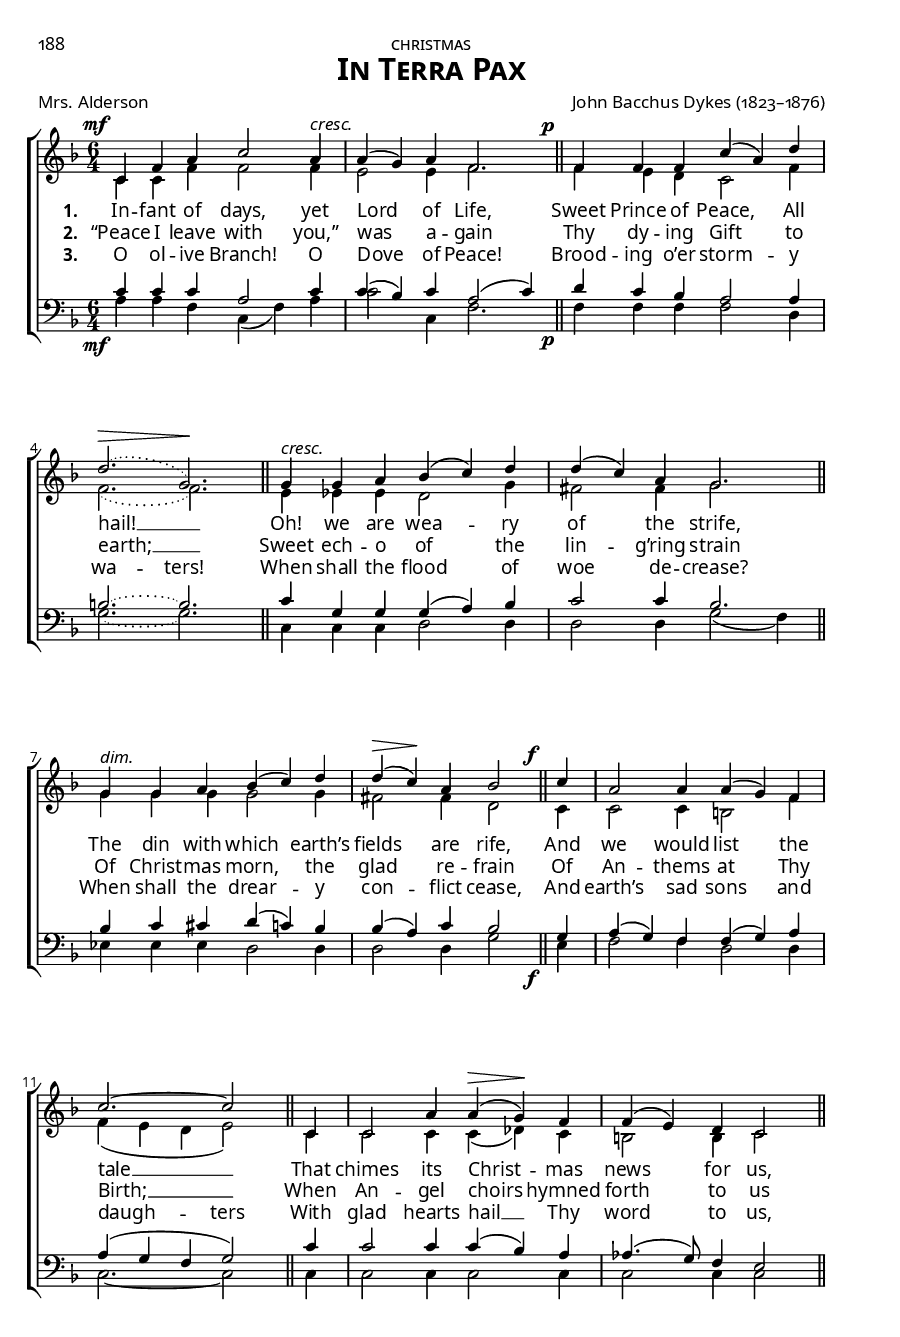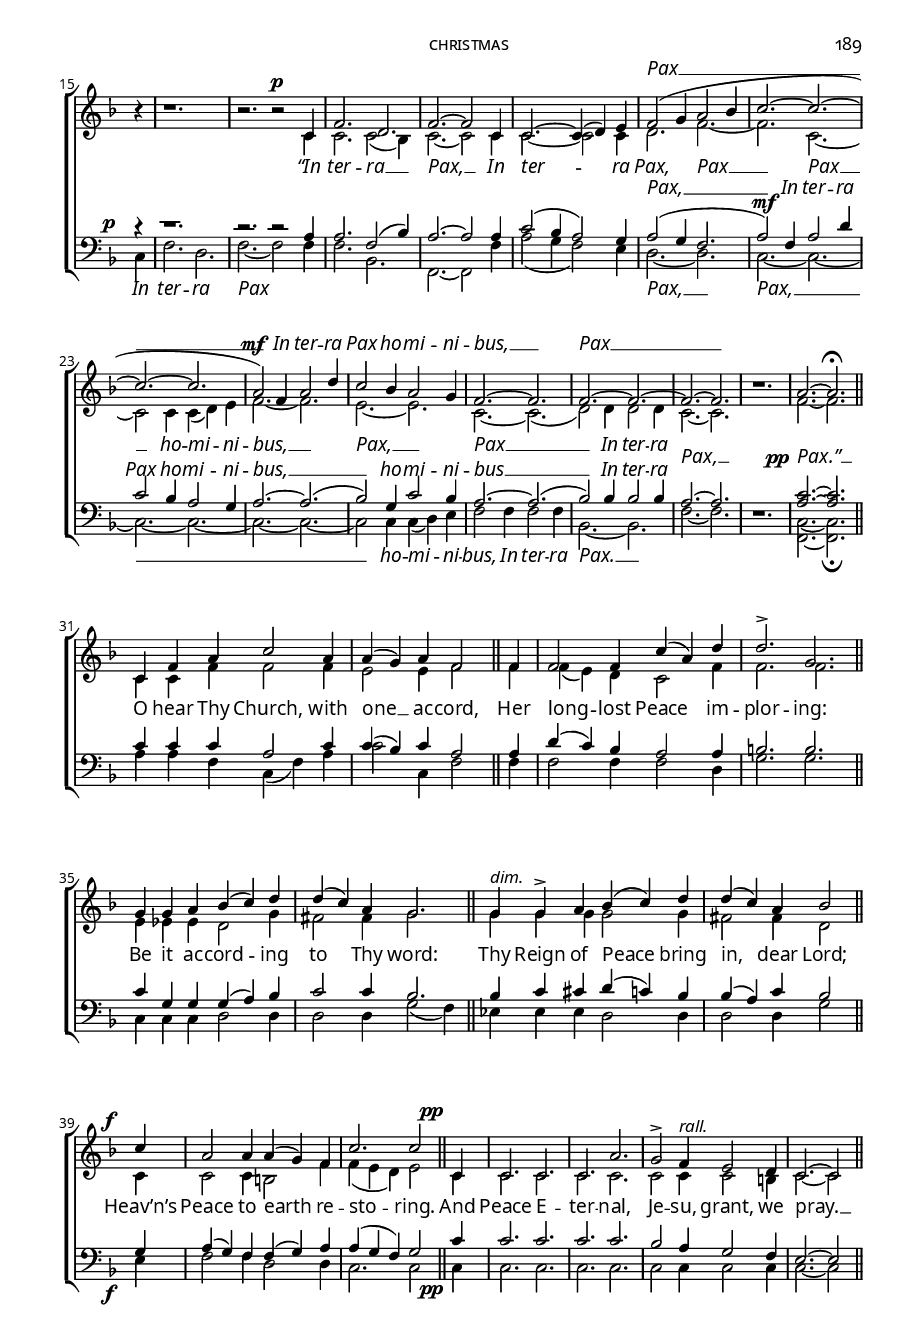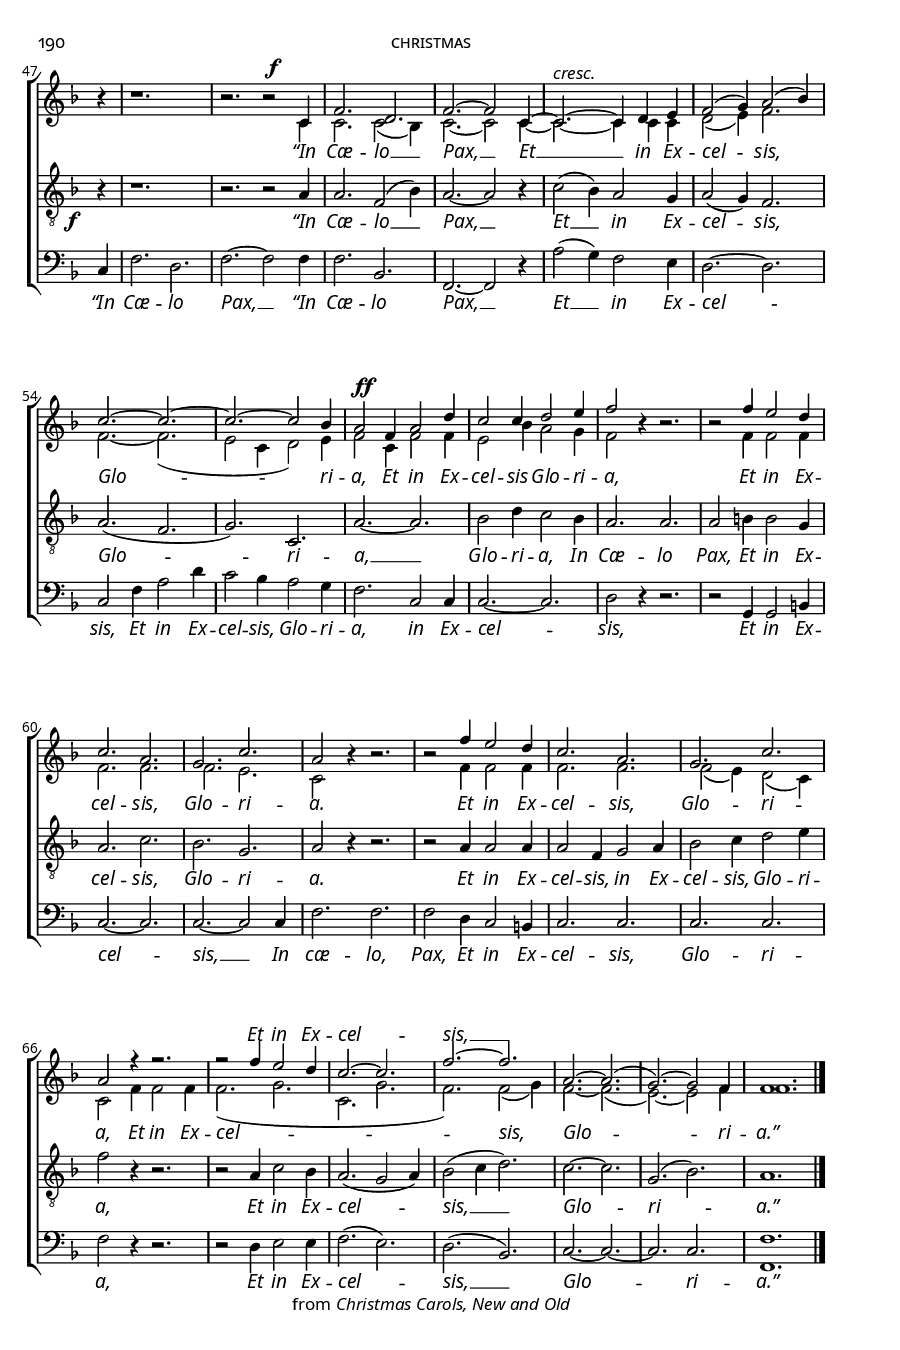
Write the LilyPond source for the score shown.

\version "2.14.2"
\include "util.ly"
\header {
  title = \markup{\override #'(font-name . "Garamond Premier Pro Semibold"){ \abs-fontsize #15 \smallCapsOldStyle"In Terra Pax"}}
  poet = \markup\oldStyleNum"Mrs. Alderson"
  composer = \markup\oldStyleNum"John Bacchus Dykes (1823–1876)"
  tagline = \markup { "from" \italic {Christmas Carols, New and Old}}
}
\paper {
  %print-all-headers = ##t
  paper-height = 9\in
  paper-width = 6\in
  indent = 0\in
  %system-system-spacing = #'((basic-distance . 10) (padding . 0))
  %system-system-spacing =
  %  #'((basic-distance . 0)
  %     (minimum-distance . 0)
  %     (padding . -0.35)
  %     (stretchability . 100))
  ragged-last-bottom = ##f
  ragged-bottom = ##f
  two-sided = ##t
  inner-margin = 0.5\in
  outer-margin = 0.25\in
  top-margin = 0.25\in
  bottom-margin = 0.25\in
  first-page-number = #188
  print-first-page-number = ##t
  headerLine = \markup{\override #'(font-name . "Garamond Premier Pro") \smallCapsOldStyle"christmas"}
  oddHeaderMarkup = \markup\fill-line{
     \override #'(font-name . "Garamond Premier Pro")\abs-fontsize #8.5
     \combine 
        \fill-line{"" \on-the-fly #print-page-number-check-first
        \oldStylePageNum""
        }
        \fill-line{\headerLine}
  }
  evenHeaderMarkup = \markup {
     \override #'(font-name . "Garamond Premier Pro")\abs-fontsize #8.5
     \combine
        \on-the-fly #print-page-number-check-first
        \oldStylePageNum""
        \fill-line{\headerLine}
  }
}
#(set-global-staff-size 15) \paper{ #(define fonts (make-pango-font-tree "GoudyOlSt BT" "Garamond Premier Pro" "Garamond Premier Pro" (/ 15 20))) }
global = {
  \key f \major
  \time 6/4
  \autoBeamOff
  \override DynamicLineSpanner #'staff-padding = #-1.0
  \override DynamicLineSpanner #'Y-extent = #'(-0.35 . 1)
  \override DynamicText #'X-offset = #-4
}
globalNoTime = {
  \key f \major
  \autoBeamOff
  \override DynamicLineSpanner #'staff-padding = #-1.0
  \override DynamicLineSpanner #'Y-extent = #'(-0.35 . 1)
  \override DynamicText #'X-offset = #-4
}

sopMusic = \relative c' {
  c4^\mf f a c2 a4^\markup\italic"cresc." |
  a( g) a f2. \bar "||"
  f4^\p f f c'( a) d |
  \slurDotted
  d2.(^\> g,)\! \bar "||"
  
  \slurSolid
  g4^\markup\italic"cresc." g a bes( c) d |
  d( c) a g2. \bar "||"
  g4^\markup\italic"dim." g a bes( c) d |
  \partial 4*5 d(^\> c)\! a bes2 \bar "||"
  
  \partial 4 c4^\f |
  a2 a4 a( g) f |
  \partial 4*5 c'2.~ c2 \bar "||"
  \partial 4 c,4 |
  c2 a'4 a(^\> g)\! f |
  \partial 4*5 f( e) d c2 \bar "||" \break
  
  \partial 4 b'4\rest |
  b1.\rest |
  b2.\rest b2\rest c,4^\p |
  f2. d |
  f~ f2 c4 |
  c2.~ c4( d) e |
  
  f2( g4 a2 bes4 |
  c2.~ c~ |
  c~ c |
  a2) f4 a2 d4 |
  
  c2 bes4 a2 g4 |
  f2.~ f |
  f~ f~ |
  f~ f |
  bes1.\rest |
  a2.~ a2.\fermata \bar "||" \break
  
  % verse 4
  c,4 f a c2 a4 |
  a( g) a f2 \bar "||"
  f4 |
  f2 f4 c'( a) d |
  d2.^> g, \bar "||"
  
  g4 g a bes( c) d |
  d( c) a g2. \bar "||"
  g4^\markup\italic"dim." g^> a bes( c) d |
  \partial 4*5 d( c) a bes2 \bar "||"
  
  \partial 4 c4^\f |
  a2 a4 a( g) f |
  \partial 4*5 c'2. c2 \bar "||"
  \partial 4 c,4^\pp |
  c2. c |
  c a' |
  
  g2^> f4^\markup\italic"rall." e2 d4 |
  \partial 4*5 c2.~ c2 \bar "||"  \pageBreak
  \partial 4 b'4\rest |
  b1.\rest |
  b2.\rest b2\rest c,4^\f |
  f2. d |
  f~ f2 c4~ |
  c2.~^\markup\italic"cresc." c4 d e |
  
  f2( g4) a2( bes4) |
  c2.~ c~ |
  c~ c2 bes4 |
  a2 f4^\ff a2 d4 |
  c2 c4 d2 e4 |
  f2 bes,4\rest bes2.\rest |
  
  bes2\rest f'4 e2 d4 |
  c2. a |
  g c |
  a2 bes4\rest bes2.\rest |
  
  bes2\rest f'4 e2 d4 |
  c2. a |
  g c |
  a2 f'4\rest f2.\rest |
  
  f2\rest f4 e2 d4 |
  c2.~ c |
  f~ f |
  a,~ a( |
  g)~ g2 f4 |
  f1. \bar "|."
}
sopWords = {
  \lyricmode {
    \repeat unfold 44 {\skip 1}
    \repeat unfold 7 {\skip 1}
    \markup\italic Pax __
  }
  \set stanza = \markup\dynamic"mf"
  \lyricmode {
    \markup\italic In \markup\italic ter -- \markup\italic ra \markup\italic Pax \markup\italic ho -- \markup\italic mi -- \markup\italic ni -- \markup\italic bus, __ \markup\italic Pax __
  }
  \lyricmode {
    ""
    
    \repeat unfold 47 {\skip 1}
    \repeat unfold 37 {\skip 1}
    \markup\italic Et \markup\italic in \markup\italic Ex -- \markup\italic cel -- \markup\italic sis, __
  }
}

dropLyrics = {
  \override LyricText #'extra-offset = #'(0 . -2.0)
  \override LyricHyphen #'extra-offset = #'(0 . -2.0)
  \override LyricExtender #'extra-offset = #'(0 . -2.0)
  \override StanzaNumber #'extra-offset = #'(0 . -2.0)
}
dropLyricsII = {
  \override LyricText #'extra-offset = #'(0 . -0.2)
  \override LyricHyphen #'extra-offset = #'(0 . -0.2)
  \override LyricExtender #'extra-offset = #'(0 . -0.2)
  \override StanzaNumber #'extra-offset = #'(0 . -0.2)
}

altoMusic = \relative c' {
  c4 c f f2 f4 |
  e2 e4 f2. \bar "||"
  f4 e d c2 f4 |
  \slurDotted
  f2.( f) \bar "||"
  
  \slurSolid
  e4 ees ees d2 g4 |
  fis2 fis4 g2. \bar "||"
  g4 g g g2 g4 |
  fis2 fis4 d2 \bar "||"
  
  c4 |
  c2 c4 b2 f'4 |
  f( e d e2) \bar "||"
  c4 |
  c2 c4 c( des) c |
  b2 b4 c2 \bar "||"
  
  s4 |
  s1. |
  s2. s2 c4 |
  c2. c2( bes4) |
  c2.~ c2 c4 |
  c2.~ c2 c4 |
  
  d2. f~ |
  f) c2.~ |
  c2 c4 c( d) e |
  f2.~ f |
  
  e2.~ e |
  c~ c( |
  d2) d4 d2 d4 |
  c2.~ c |
  s1. |
  f2.~ f \bar "||"
  
  % verse 4
  c4 c f f2 f4 |
  e2 e4 f2 \bar "||"
  f4 |
  f4( e) d c2 f4 |
  f2. f \bar "||"
  
  e4 ees ees d2 g4 |
  fis2 fis4 g2. \bar "||"
  g4 g g g2 g4 |
  fis2 fis4 d2 \bar "||"
  
  c4 |
  c2 c4 b2 f'4 |
  f( e d) e2 \bar "||"
  c4 |
  c2. c |
  c c |
  
  c2 c4 c2 b4 |
  c2.~ c2 \bar "||"
  s4 |
  s1. |
  s2. s2 c4 |
  c2. c2( bes4) |
  
  c2.~ c2 c4~ |
  c2.~ c4 c c |
  d2( e4) f2. |
  f2.~ f( |
  
  e2 c4 d2) e4 |
  f2 c4 f2 f4 |
  e2 bes'4 a2 g4 |
  f2 s4 s2. |
  
  s2 f4 f2 f4 |
  f2. f |
  f e |
  c2 s4 s2. |
  
  s2 f4 f2 f4 |
  f2. f |
  f2( e4) d2( c4) |
  c2 f4 f2 f4 |
  
  f2.( g |
  c, g' |
  f) f2( g4) |
  f2.~ f( |
  e)~ e2 f4 |
  f1. \bar "|."
}
altoWords = {
  \lyricmode {
    \dropLyricsV
    \set stanza = #"1. "
    \set associatedVoice = "sopranos"
    In -- fant of days, yet Lord of Life,
    Sweet Prince \unset associatedVoice
    of Peace, All hail! __
    Oh! we are wea -- ry of the strife,
    \set associatedVoice = "sopranos"
    The din \unset associatedVoice
    with which earth’s fields are rife,
    And we would list the tale __
    That chimes its Christ -- mas news for us,
    
    \markup\italic “In \markup\italic ter -- \markup\italic ra __ \markup\italic Pax, __
    \markup\italic In \markup\italic ter -- \markup\italic ra \markup\italic Pax, \markup\italic Pax __ \markup\italic Pax __ \markup\italic ho -- \markup\italic mi -- \markup\italic ni -- \markup\italic bus, __
    \markup\italic Pax, __ \markup\italic Pax __ \markup\italic In \markup\italic ter -- \markup\italic ra
    
    \dropLyrics
    \markup\italic Pax, __
  }
  \set stanza = \markup\dynamic"pp"
  \lyricmode{
    \markup\italic Pax.” __
    
    \dropLyricsV
    \set associatedVoice = "sopranos"
    O hear Thy Church, with one __ ac -- cord,
    \set associatedVoice = "tenors"
    Her long -- lost Peace im -- plor -- ing:
    \unset associatedVoice 
    Be it ac -- cord -- ing to Thy word:
    \set associatedVoice = "tenors"
    Thy Reign of Peace bring in, dear Lord;
    \set associatedVoice = "sopranos"
    Heav’n’s Peace to earth \unset associatedVoice re -- sto -- ring.
    And Peace E -- ter -- nal, Je -- su, grant, we pray. __
    
    \dropLyricsII
    \markup\italic “In \markup\italic Cæ -- \markup\italic lo __ \markup\italic Pax, __
    \set associatedVoice = "sopranos"
    \markup\italic Et __ \markup\italic in \unset associatedVoice \markup\italic Ex -- \markup\italic cel -- \markup\italic sis,
    \set associatedVoice = "sopranos"
    \markup\italic Glo -- \markup\italic ri -- \markup\italic a,
    \markup\italic Et \markup\italic in \markup\italic Ex -- \markup\italic cel -- \markup\italic sis \markup\italic Glo -- \markup\italic ri -- \markup\italic a,
    
    \markup\italic Et \markup\italic in \markup\italic Ex -- \markup\italic cel -- \markup\italic sis, \markup\italic Glo -- \markup\italic ri -- \markup\italic a.
    
    \markup\italic Et \markup\italic in \markup\italic Ex -- \markup\italic cel --
    \set associatedVoice = "sopranos"
    \markup\italic sis, \markup\italic Glo -- \markup\italic ri -- \set associatedVoice = "altos" \markup\italic a,
    
    \markup\italic Et \markup\italic in \markup\italic Ex -- \markup\italic cel -- \markup\italic sis, \markup\italic Glo -- 
    \set associatedVoice = "sopranos"
    \markup\italic ri -- \markup\italic a.”
  }
}
altoWordsII = \lyricmode {
  \dropLyricsV
%\markup\italic 
  \set stanza = #"2. "
  \set associatedVoice = "sopranos"
  “Peace I leave with you,” was a -- gain
  Thy dy -- \unset associatedVoice
  ing Gift to earth; __
  Sweet ech -- o of the lin -- g’ring strain
  \set associatedVoice = "sopranos"
  Of Christ -- \unset associatedVoice
  mas morn, the glad re -- frain
  Of An -- thems at Thy Birth; __
  When An -- gel choirs hymned forth to us
}
altoWordsIII = \lyricmode {
  \dropLyricsV
  \set stanza = #"3. "
  \set associatedVoice = "sopranos"
  O ol -- ive Branch! O Dove of Peace!
  Brood -- ing
  \unset associatedVoice
  o’er storm -- y
  \set ignoreMelismata = ##t
  \set associatedVoice = "sopranos"
  wa -- ters!
  \unset associatedVoice
  \unset ignoreMelismata
  When shall the flood of woe de -- crease?
  \set associatedVoice = "sopranos"
  When shall \unset associatedVoice
  the drear -- y con -- flict cease,
  And earth’s sad sons and
  \set ignoreMelismata = ##t
  daugh -- _ _ ters
  \unset ignoreMelismata
  With glad hearts hail __ Thy word to us,
}
altoWordsIV = \lyricmode {
  \set stanza = #"4. "
  \set ignoreMelismata = ##t
}
altoWordsV = \lyricmode {
  \set stanza = #"5. "
  \set ignoreMelismata = ##t
}
altoWordsVI = \lyricmode {
  \set stanza = #"6. "
  \set ignoreMelismata = ##t
}
tenorMusic = \relative c' {
  c4_\mf c c a2 c4 |
  c( bes) c a2( c4) \bar "||"
  d_\p c bes a2 a4 |
  \tieDotted
  b2.~ b \bar "||"
  
  \tieSolid
  c4 g g g( a) bes |
  c2 c4 bes2. \bar "||"
  bes4 c cis d( c) bes |
  bes( a) c bes2 \bar "||"
  
  g4_\f |
  a( g) f f( g) a |
  a( g f g2) \bar "||"
  c4 |
  c2 c4 c( bes) a |
  aes4.( g8) f4 e2 \bar "||"
  
  c'4\rest^\p |
  c1.\rest |
  c2.\rest c2\rest a4 |
  a2. f2( bes4) |
  a2.~ a2 a4 |
  c2( bes4 a2) g4 |
  
  a2( g4 f2. |
  a2) f4^\mf a2 d4 |
  c2 bes4 a2 g4 |
  a2.~ a( |
  
  bes2) g4 c2 bes4 |
  a2.~ a( |
  bes2) bes4 bes2 bes4 |
  a2.~ a |
  s1. |
  <c a>2.~ q \bar "||"
  
  
  %verse 4
  c4 c c a2 c4 |
  c( bes) c a2 \bar "||"
  a4 |
  d( c) bes a2 a4 |
  b2. b \bar "||"
  
  c4 g g g( a) bes |
  c2 c4 bes2. \bar "||"
  bes4 c cis d( c) bes |
  bes( a) c bes2 \bar "||"
  
  g4_\f |
  a( g) f f( g) a |
  a( g f) g2 \bar "||"
  c4_\pp |
  c2. c |
  c c |

  bes2 a4 g2 f4 |
  e2.~ e2 \bar "||"
}
tenorMusicII = \relative c' {
  r4_\f |
  r1. |
  r2. r2 a4 |
  a2. f2( bes4) |
  
  a2.~ a2 r4 |
  c2( bes4) a2 g4 |
  a2( g4) f2. |
  a2.( f |
  
  g2.) c, |
  a'~ a |
  bes2 d4 c2 bes4 |
  a2. a |
  
  a2 b4 b2 g4 |
  a2. c |
  bes g |
  a2 r4 r2. |
  
  r2 a4 a2 a4 |
  a2 f4 g2 a4 |
  bes2 c4 d2 e4 |
  f2 r4 r2. |
  
  r2 a,4 c2 bes4 |
  a2.( g2 a4) |
  bes2( c4 d2.) |
  c2.~ c |
  g2.( bes) |
  a1. \bar "|."
}
tenorWords = \lyricmode {
  \repeat unfold 44 {\skip 1}
  \repeat unfold 7 {\skip 1}
  \markup\italic Pax, __ \markup\italic In \markup\italic ter -- \markup\italic ra \markup\italic Pax \markup\italic ho -- \markup\italic mi -- \markup\italic ni -- \markup\italic bus, __
  \markup\italic ho -- \markup\italic mi -- \markup\italic ni -- \markup\italic bus __ \markup\italic In \markup\italic ter -- \markup\italic ra "" "" ""
  
  %\repeat unfold 51 {\skip 1}
}
tenorWordsII = \lyricmode {
  \dropLyricsII
  \markup\italic “In \markup\italic Cæ -- \markup\italic lo __ \markup\italic Pax, __
  \markup\italic Et __ \markup\italic in \markup\italic Ex -- \markup\italic cel -- \markup\italic sis, \markup\italic Glo -- \markup\italic ri -- \markup\italic a, __
  \markup\italic Glo -- \markup\italic ri -- \markup\italic a, \markup\italic In \markup\italic Cæ -- \markup\italic lo \markup\italic Pax,
  \markup\italic Et \markup\italic in \markup\italic Ex -- \markup\italic cel -- \markup\italic sis, \markup\italic Glo -- \markup\italic ri -- \markup\italic a.
  \markup\italic Et \markup\italic in \markup\italic Ex -- \markup\italic cel -- \markup\italic sis, \markup\italic in \markup\italic Ex -- \markup\italic cel -- \markup\italic sis, \markup\italic Glo -- \markup\italic ri -- \markup\italic a,
  \markup\italic Et \markup\italic in \markup\italic Ex -- \markup\italic cel -- \markup\italic sis, __ \markup\italic Glo -- \markup\italic ri -- \markup\italic a.”
}

bassMusic = \relative c {
  a'4 a f c( f) a |
  c2 c,4 f2. \bar "||"
  f4 f f f2 d4 |
  \tieDotted
  g2.~ g \bar "||"
  
  \tieSolid
  c,4 c c d2 d4 |
  d2 d4 g2( f4) \bar "||"
  ees4 ees ees d2 d4 |
  d2 d4 g2 \bar "||"
  
  e4 |
  f2 f4 d2 d4 |
  c2.~ c2 \bar "||"
  c4 |
  c2 c4 c2 c4 |
  c2 c4 c2 \bar "||"
  
  c4 |
  f2. d |
  f~ f2 f4 |
  f2. bes, |
  f~ f2 f'4 |
  a2( g4 f2) e4 |
  
  d2.~ d |
  c~ c~ |
  c~ c~ |
  c~ c~ |
  c2 c4 c( d) e |
  f2 f4 f2 f4 |
  bes,2.~ bes |
  f'~ f |
  d1.\rest |
  <c f,>2.~ q\fermata \bar "||"
  
  %verse 4
  a'4 a f c( f) a |
  c2 c,4 f2 \bar "||"
  f4 |
  f2 f4 f2 d4 |
  g2. g \bar "||"
  
  c,4 c c d2 d4 |
  d2 d4 g2( f4) \bar "||"
  ees4 ees ees d2 d4 |
  d2 d4 g2 \bar "||"
  
  e4 |
  f2 f4 d2 d4 |
  c2. c2 \bar "||"
  c4 |
  c2. c2. |
  c c |
  
  c2 c4 c2 c4 |
  c2.~ c2 \bar "||"
}

bassMusicII = \relative c {
  c4 |
  f2. d |
  f~ f2 f4 |
  f2. bes, |
  f~ f2 r4 |
  a'2( g4) f2 e4 |
  d2.~ d |
  c2 f4 a2 d4 |
  
  c2 bes4 a2 g4 |
  f2. c2 c4 |
  c2.~ c |
  d2 r4 r2. |
  
  r2 g,4 g2 |
  b4 |
  c2.~ c |
  c~ c2 c4 |
  f2. f |
  
  f2 d4 c2 b4 |
  c2. c |
  c c |
  f2 r4 r2. |
  
  r2 d4 e2 e4 |
  f2.( e) |
  d( bes) |
  c~ c~ |
  c c |
  <f f,>1. \bar "|."
}
bassWords = \lyricmode {
  \repeat unfold 44 {\skip 1}
  \markup\italic In \markup\italic ter -- \markup\italic ra \markup\italic Pax
  \repeat unfold 7 {\skip 1}
  \markup\italic Pax, __ \markup\italic Pax, __ \markup\italic ho -- \markup\italic mi -- \markup\italic ni -- \markup\italic bus, \markup\italic In \markup\italic ter -- \markup\italic ra \markup\italic Pax. __ ""
  
  %\repeat unfold 49 {\skip 1}
}
bassWordsII = \lyricmode {
  \dropLyricsII
  \markup\italic “In \markup\italic Cæ -- \markup\italic lo \markup\italic Pax, __
  \markup\italic “In \markup\italic Cæ -- \markup\italic lo \markup\italic Pax, __
  \markup\italic Et __ \markup\italic in \markup\italic Ex -- \markup\italic cel -- \markup\italic sis,
  \markup\italic Et \markup\italic in \markup\italic Ex -- \markup\italic cel -- \markup\italic sis, \markup\italic Glo -- \markup\italic ri -- \markup\italic a,
  \markup\italic in \markup\italic Ex -- \markup\italic cel -- \markup\italic sis,
  \markup\italic Et \markup\italic in \markup\italic Ex -- \markup\italic cel -- \markup\italic sis, __
  \markup\italic In \markup\italic cæ -- \markup\italic lo, \markup\italic Pax,
  \markup\italic Et \markup\italic in \markup\italic Ex -- \markup\italic cel -- \markup\italic sis, \markup\italic Glo -- \markup\italic ri -- \markup\italic a,
  \markup\italic Et \markup\italic in \markup\italic Ex -- \markup\italic cel -- \markup\italic sis, __
  \markup\italic Glo -- \markup\italic ri -- \markup\italic a.”
}

pianoRH = \relative c' {
  
}
pianoLH = \relative c' {
  
}

\score {
  <<
   \new ChoirStaff <<
%    \new Lyrics = sopranos \with { \override VerticalAxisGroup #'nonstaff-relatedstaff-spacing = #'((basic-distance . 1)) }
    \new Staff = women <<
      \set Staff.explicitKeySignatureVisibility = #end-of-line-invisible
      \new Voice = "sopranos" { \voiceOne << \global \sopMusic >> }
      \new Voice = "altos" { \voiceTwo << \global \altoMusic >> }
    >>
    {\new Staff = men <<
      \set Staff.explicitKeySignatureVisibility = #end-of-line-invisible
      \clef bass
      \new Voice = "tenors" { \voiceOne << \global \tenorMusic >> }
      \new Voice = "basses" { \voiceTwo << \global \bassMusic >> }
    >>
     <<
       \new Staff = tenor {
          \override Staff.TimeSignature #'stencil = ##f
          \set Staff.explicitKeySignatureVisibility = #end-of-line-invisible
          \clef "G_8" \new Voice = "tenorsII" { \globalNoTime \tenorMusicII }
       }
       \new Staff = bass {
          \override Staff.TimeSignature #'stencil = ##f
          \set Staff.explicitKeySignatureVisibility = #end-of-line-invisible
          \clef bass \new Voice = "bassesII" { \globalNoTime \bassMusicII }
       }
      \new Lyrics \with { alignBelowContext = #"tenor" \override VerticalAxisGroup #'nonstaff-relatedstaff-spacing = #'((basic-distance . 1)) } \lyricsto "tenorsII" \tenorWordsII
      \new Lyrics \with { alignBelowContext = #"bass" \override VerticalAxisGroup #'nonstaff-relatedstaff-spacing = #'((basic-distance . 1)) } \lyricsto "bassesII" \bassWordsII
     >>
    }
    \new Lyrics \with { alignAboveContext = #"women" \override VerticalAxisGroup #'nonstaff-relatedstaff-spacing = #'((basic-distance . 1))} \lyricsto "sopranos" \sopWords
     \new Lyrics = "altosVI"  \with { alignBelowContext = #"women" \override VerticalAxisGroup #'nonstaff-relatedstaff-spacing = #'((basic-distance . 1))} \lyricsto "altos" \altoWordsVI
    \new Lyrics = "altosV"  \with { alignBelowContext = #"women" \override VerticalAxisGroup #'nonstaff-relatedstaff-spacing = #'((basic-distance . 1))} \lyricsto "altos" \altoWordsV
    \new Lyrics = "altosIV"  \with { alignBelowContext = #"women" \override VerticalAxisGroup #'nonstaff-relatedstaff-spacing = #'((basic-distance . 1))} \lyricsto "altos" \altoWordsIV
    \new Lyrics = "altosIII"  \with { alignBelowContext = #"women" \override VerticalAxisGroup #'nonstaff-relatedstaff-spacing = #'((basic-distance . 1))} \lyricsto "altos" \altoWordsIII
    \new Lyrics = "altosII"  \with { alignBelowContext = #"women" \override VerticalAxisGroup #'nonstaff-relatedstaff-spacing = #'((basic-distance . 1))} \lyricsto "altos" \altoWordsII
    \new Lyrics = "altos"  \with { alignBelowContext = #"women" \override VerticalAxisGroup #'nonstaff-relatedstaff-spacing = #'((basic-distance . 1))} \lyricsto "altos" \altoWords
    \new Lyrics \with { alignAboveContext = #"men" \override VerticalAxisGroup #'nonstaff-relatedstaff-spacing = #'((basic-distance . 1)) } \lyricsto "tenors" \tenorWords
    \new Lyrics \with { alignBelowContext = #"men" \override VerticalAxisGroup #'nonstaff-relatedstaff-spacing = #'((basic-distance . 1)) } \lyricsto "basses" \bassWords
  >>
%    \new PianoStaff << \new Staff { \new Voice { \pianoRH } } \new Staff { \clef "bass" \pianoLH } >>
  >>
  \layout {
    \context {
      \Score
      %\override SpacingSpanner #'base-shortest-duration = #(ly:make-moment 1 8)
      %\override SpacingSpanner #'common-shortest-duration = #(ly:make-moment 1 4)
    }
    \context {
      % Remove all empty staves
      \Staff \RemoveEmptyStaves \override VerticalAxisGroup #'remove-first = ##t
    }
  }
}
